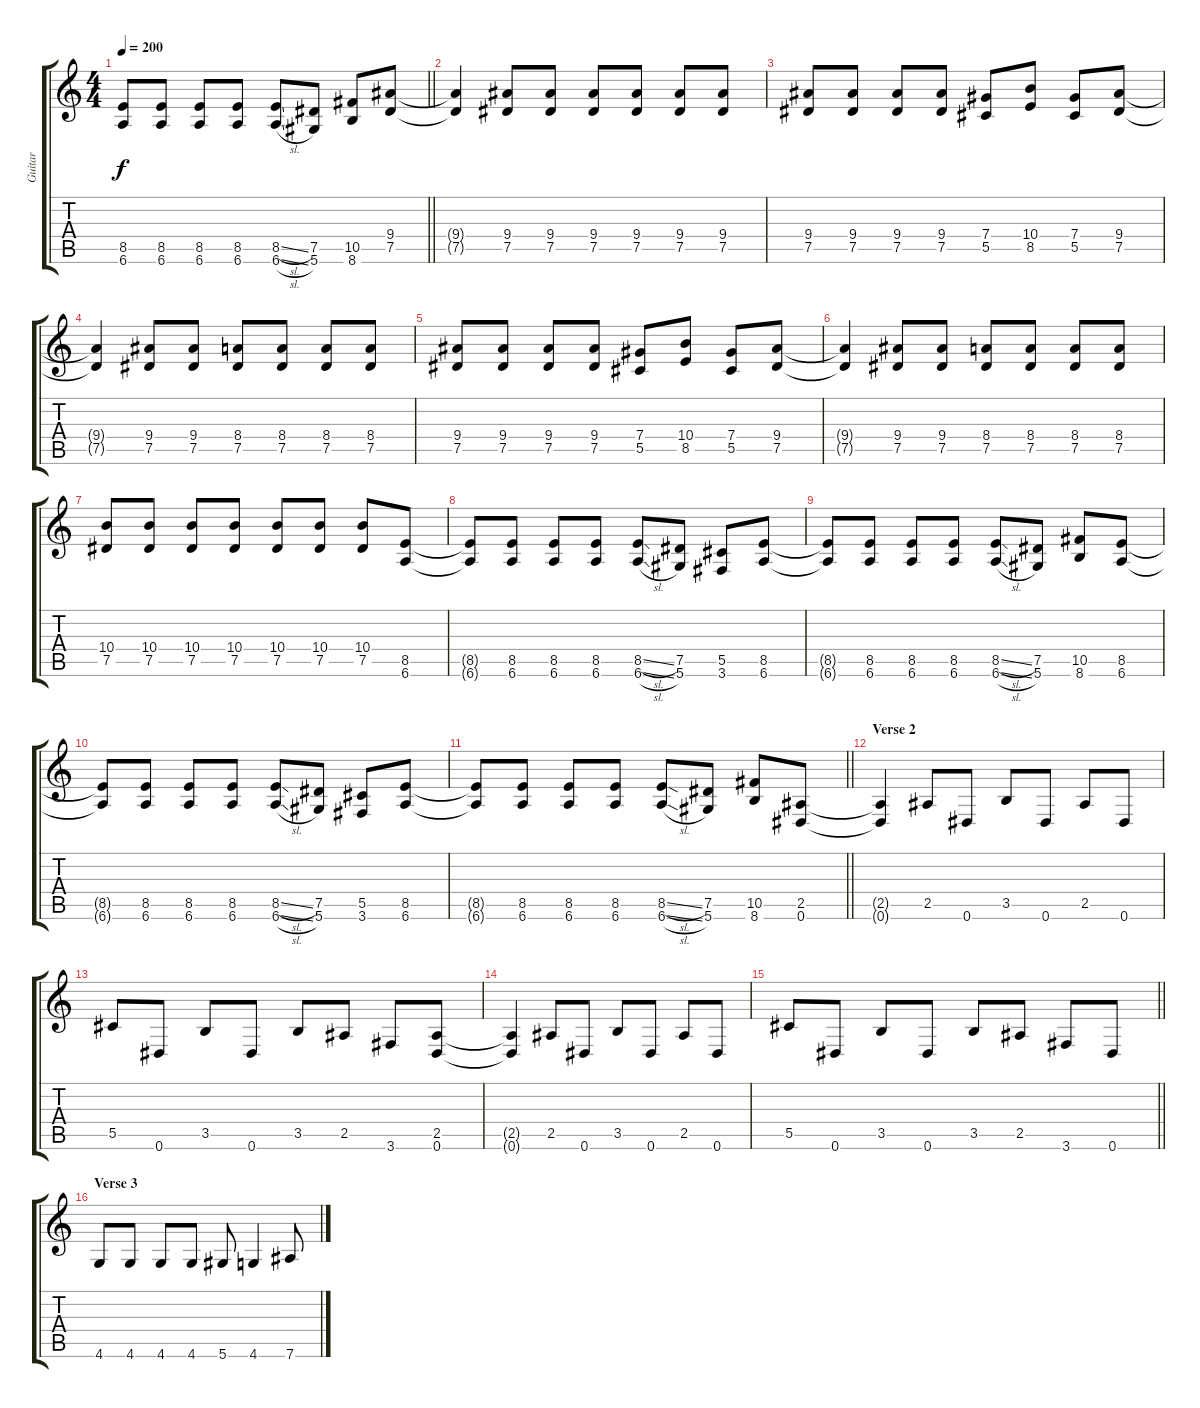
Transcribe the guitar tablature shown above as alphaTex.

\track ("Guitar" "Guitar") {instrument overdrivenguitar}
\staff {score tabs}
\tuning (Eb4 Bb3 Gb3 Db3 Ab2 Eb2) {hide}
\ts (4 4)
\tempo 200
\clef g2
\barLineRight lightlight
\ks c
(8.5{t} 6.6{t}).8{dy f} (8.5 6.6).8 (8.5 6.6).8 (8.5 6.6).8 (8.5{sl} 6.6{sl}).8 (7.5 5.6).8 (10.5 8.6).8 (9.4 7.5).8 |
(9.4{t} 7.5{t}).4 (9.4 7.5).8 (9.4 7.5).8 (9.4 7.5).8 (9.4 7.5).8 (9.4 7.5).8 (9.4 7.5).8 |
(9.4 7.5).8 (9.4 7.5).8 (9.4 7.5).8 (9.4 7.5).8 (7.4 5.5).8 (10.4 8.5).8 (7.4 5.5).8 (9.4 7.5).8 |
(9.4{t} 7.5{t}).4 (9.4 7.5).8 (9.4 7.5).8 (8.4 7.5).8 (8.4 7.5).8 (8.4 7.5).8 (8.4 7.5).8 |
(9.4 7.5).8 (9.4 7.5).8 (9.4 7.5).8 (9.4 7.5).8 (7.4 5.5).8 (10.4 8.5).8 (7.4 5.5).8 (9.4 7.5).8 |
(9.4{t} 7.5{t}).4 (9.4 7.5).8 (9.4 7.5).8 (8.4 7.5).8 (8.4 7.5).8 (8.4 7.5).8 (8.4 7.5).8 |
(10.4 7.5).8 (10.4 7.5).8 (10.4 7.5).8 (10.4 7.5).8 (10.4 7.5).8 (10.4 7.5).8 (10.4 7.5).8 (8.5 6.6).8 |
(8.5{t} 6.6{t}).8 (8.5 6.6).8 (8.5 6.6).8 (8.5 6.6).8 (8.5{sl} 6.6{sl}).8 (7.5 5.6).8 (5.5 3.6).8 (8.5 6.6).8 |
(8.5{t} 6.6{t}).8 (8.5 6.6).8 (8.5 6.6).8 (8.5 6.6).8 (8.5{sl} 6.6{sl}).8 (7.5 5.6).8 (10.5 8.6).8 (8.5 6.6).8 |
(8.5{t} 6.6{t}).8 (8.5 6.6).8 (8.5 6.6).8 (8.5 6.6).8 (8.5{sl} 6.6{sl}).8 (7.5 5.6).8 (5.5 3.6).8 (8.5 6.6).8 |
\barLineRight lightlight
(8.5{t} 6.6{t}).8 (8.5 6.6).8 (8.5 6.6).8 (8.5 6.6).8 (8.5{sl} 6.6{sl}).8 (7.5 5.6).8 (10.5 8.6).8 (2.5 0.6).8 |
\section ("" "Verse 2")
(2.5{t} 0.6{t}).4 2.5.8 0.6.8 3.5.8 0.6.8 2.5.8 0.6.8 |
5.5.8 0.6.8 3.5.8 0.6.8 3.5.8 2.5.8 3.6.8 (2.5 0.6).8 |
(2.5{t} 0.6{t}).4 2.5.8 0.6.8 3.5.8 0.6.8 2.5.8 0.6.8 |
\barLineRight lightlight
5.5.8 0.6.8 3.5.8 0.6.8 3.5.8 2.5.8 3.6.8 0.6.8 |
\section ("" "Verse 3")
4.6.8 4.6.8 4.6.8 4.6.8 5.6.8 4.6.4 7.6.8
